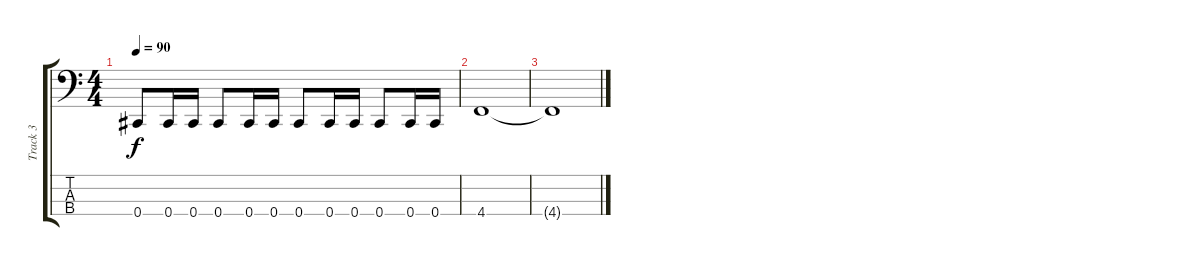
\track ("Track 3" "Track 3") {instrument electricbasspick}
\staff {score tabs}
\tuning (Gb2 Db2 Ab1 Db1) {hide}
\ts (4 4)
\tempo 90
\clef f4
\ks c
0.4.8{dy f} 0.4.16 0.4.16 0.4.8 0.4.16 0.4.16 0.4.8 0.4.16 0.4.16 0.4.8 0.4.16 0.4.16 |
4.4.1 |
4.4{t}.1
